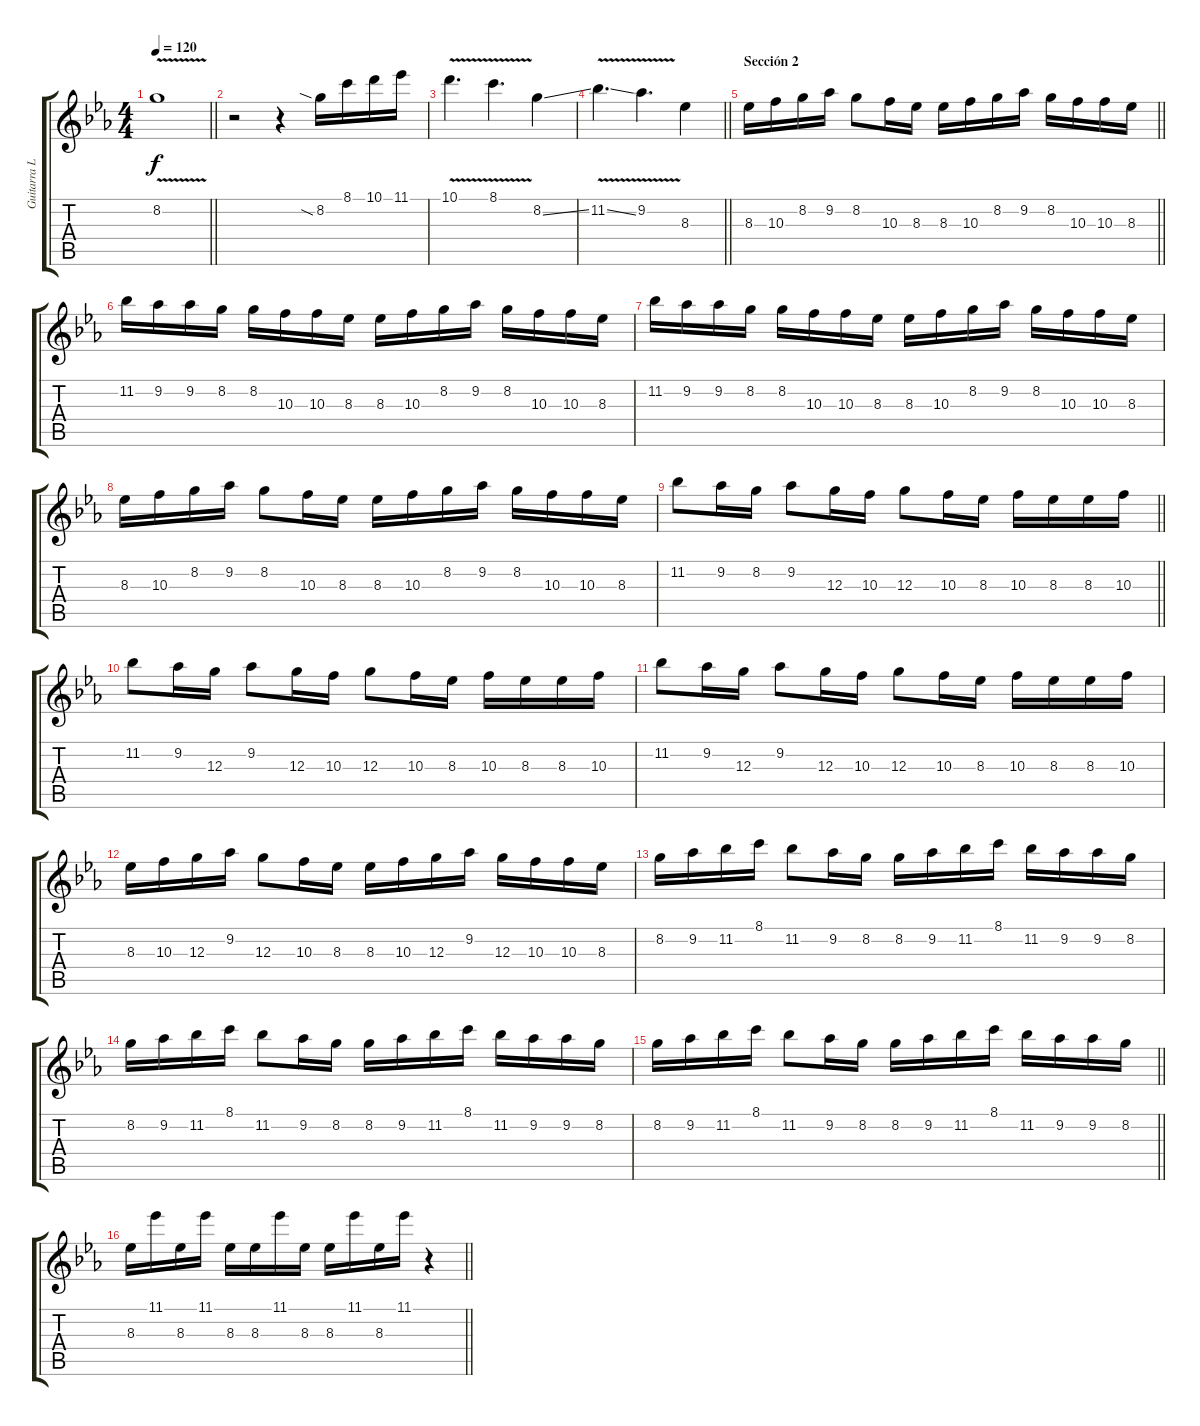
\track ("Guitarra Lider 1" "Guitarra L") {instrument distortionguitar}
\staff {score tabs}
\tuning (E4 B3 G3 D3 A2 E2) {hide}
\ts (4 4)
\tempo 120
\clef g2
\barLineRight lightlight
\ks eb
8.2{v}.1{dy f} |
r.2 r.4 8.2{sia}.16 8.1.16 10.1.16 11.1.16 |
10.1{v}.4{d} 8.1{v}.4{d} 8.2{ss}.4 |
\barLineRight lightlight
11.2{v ss}.4{d} 9.2{v}.4{d} 8.3.4 |
\section ("" "Sección 2")
\barLineRight lightlight
8.3.16 10.3.16 8.2.16 9.2.16 8.2.8 10.3.16 8.3.16 8.3.16 10.3.16 8.2.16 9.2.16 8.2.16 10.3.16 10.3.16 8.3.16 |
11.2.16 9.2.16 9.2.16 8.2.16 8.2.16 10.3.16 10.3.16 8.3.16 8.3.16 10.3.16 8.2.16 9.2.16 8.2.16 10.3.16 10.3.16 8.3.16 |
11.2.16 9.2.16 9.2.16 8.2.16 8.2.16 10.3.16 10.3.16 8.3.16 8.3.16 10.3.16 8.2.16 9.2.16 8.2.16 10.3.16 10.3.16 8.3.16 |
8.3.16 10.3.16 8.2.16 9.2.16 8.2.8 10.3.16 8.3.16 8.3.16 10.3.16 8.2.16 9.2.16 8.2.16 10.3.16 10.3.16 8.3.16 |
\barLineRight lightlight
11.2.8 9.2.16 8.2.16 9.2.8 12.3.16 10.3.16 12.3.8 10.3.16 8.3.16 10.3.16 8.3.16 8.3.16 10.3.16 |
11.2.8 9.2.16 12.3.16 9.2.8 12.3.16 10.3.16 12.3.8 10.3.16 8.3.16 10.3.16 8.3.16 8.3.16 10.3.16 |
11.2.8 9.2.16 12.3.16 9.2.8 12.3.16 10.3.16 12.3.8 10.3.16 8.3.16 10.3.16 8.3.16 8.3.16 10.3.16 |
8.3.16 10.3.16 12.3.16 9.2.16 12.3.8 10.3.16 8.3.16 8.3.16 10.3.16 12.3.16 9.2.16 12.3.16 10.3.16 10.3.16 8.3.16 |
8.2.16 9.2.16 11.2.16 8.1.16 11.2.8 9.2.16 8.2.16 8.2.16 9.2.16 11.2.16 8.1.16 11.2.16 9.2.16 9.2.16 8.2.16 |
8.2.16 9.2.16 11.2.16 8.1.16 11.2.8 9.2.16 8.2.16 8.2.16 9.2.16 11.2.16 8.1.16 11.2.16 9.2.16 9.2.16 8.2.16 |
\barLineRight lightlight
8.2.16 9.2.16 11.2.16 8.1.16 11.2.8 9.2.16 8.2.16 8.2.16 9.2.16 11.2.16 8.1.16 11.2.16 9.2.16 9.2.16 8.2.16 |
\barLineRight lightlight
8.3.16 11.1.16 8.3.16 11.1.16 8.3.16 8.3.16 11.1.16 8.3.16 8.3.16 11.1.16 8.3.16 11.1.16 r.4
